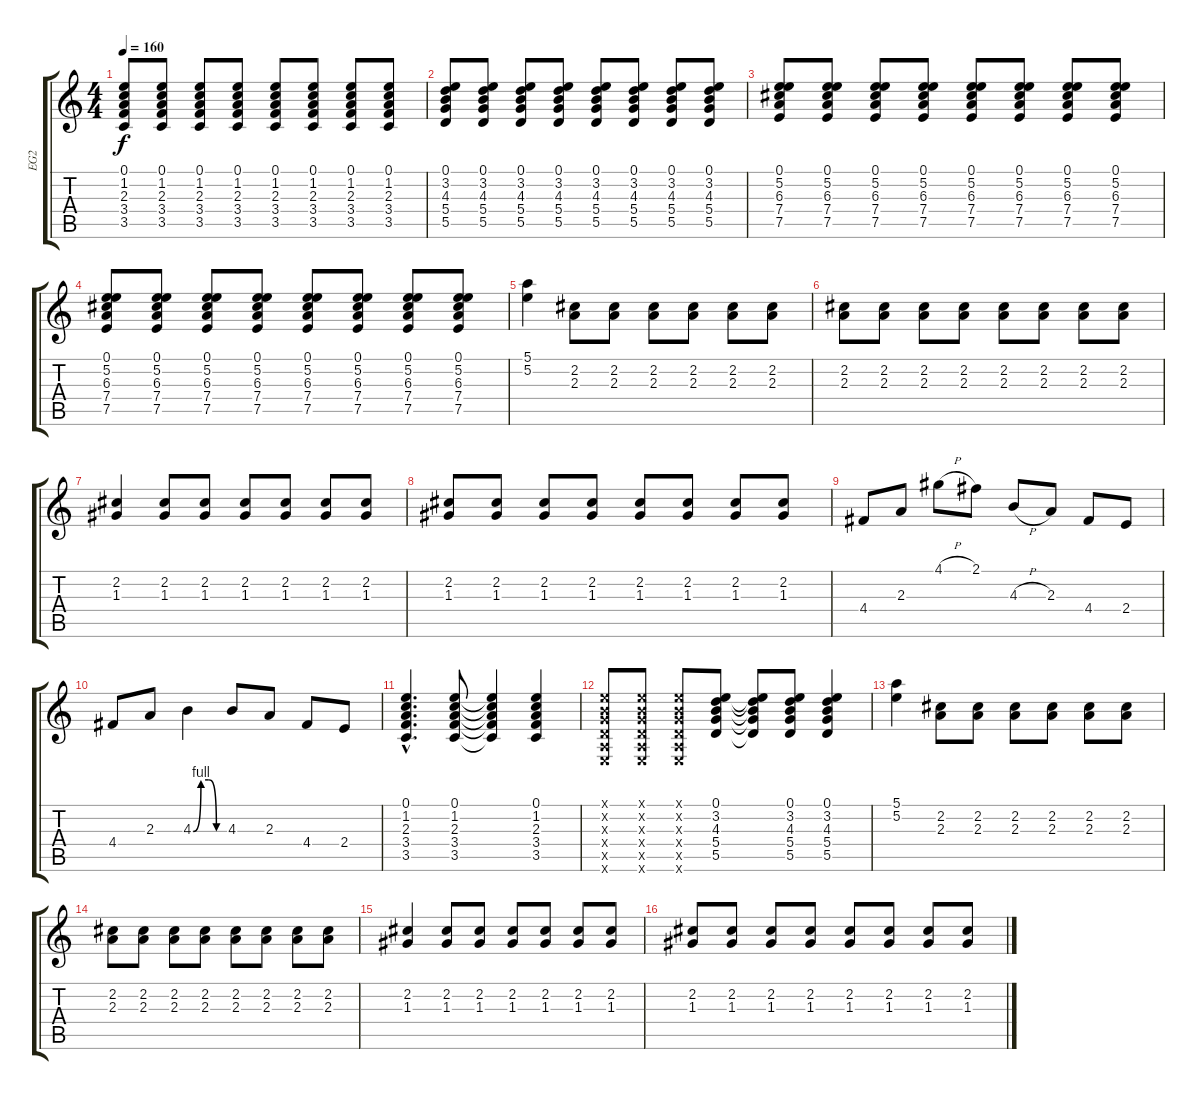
\track ("EG2" "EG2") {instrument distortionguitar}
\staff {score tabs}
\tuning (E4 B3 G3 D3 A2 E2) {hide}
\ts (4 4)
\tempo 160
\clef g2
\ks c
(0.1 1.2 2.3 3.4 3.5).8{dy f} (0.1 1.2 2.3 3.4 3.5).8 (0.1 1.2 2.3 3.4 3.5).8 (0.1 1.2 2.3 3.4 3.5).8 (0.1 1.2 2.3 3.4 3.5).8 (0.1 1.2 2.3 3.4 3.5).8 (0.1 1.2 2.3 3.4 3.5).8 (0.1 1.2 2.3 3.4 3.5).8 |
(0.1 3.2 4.3 5.4 5.5).8 (0.1 3.2 4.3 5.4 5.5).8 (0.1 3.2 4.3 5.4 5.5).8 (0.1 3.2 4.3 5.4 5.5).8 (0.1 3.2 4.3 5.4 5.5).8 (0.1 3.2 4.3 5.4 5.5).8 (0.1 3.2 4.3 5.4 5.5).8 (0.1 3.2 4.3 5.4 5.5).8 |
(0.1 5.2 6.3 7.4 7.5).8 (0.1 5.2 6.3 7.4 7.5).8 (0.1 5.2 6.3 7.4 7.5).8 (0.1 5.2 6.3 7.4 7.5).8 (0.1 5.2 6.3 7.4 7.5).8 (0.1 5.2 6.3 7.4 7.5).8 (0.1 5.2 6.3 7.4 7.5).8 (0.1 5.2 6.3 7.4 7.5).8 |
(0.1 5.2 6.3 7.4 7.5).8 (0.1 5.2 6.3 7.4 7.5).8 (0.1 5.2 6.3 7.4 7.5).8 (0.1 5.2 6.3 7.4 7.5).8 (0.1 5.2 6.3 7.4 7.5).8 (0.1 5.2 6.3 7.4 7.5).8 (0.1 5.2 6.3 7.4 7.5).8 (0.1 5.2 6.3 7.4 7.5).8 |
(5.1 5.2).4 (2.2 2.3).8 (2.2 2.3).8 (2.2 2.3).8 (2.2 2.3).8 (2.2 2.3).8 (2.2 2.3).8 |
(2.2 2.3).8 (2.2 2.3).8 (2.2 2.3).8 (2.2 2.3).8 (2.2 2.3).8 (2.2 2.3).8 (2.2 2.3).8 (2.2 2.3).8 |
(2.2 1.3).4 (2.2 1.3).8 (2.2 1.3).8 (2.2 1.3).8 (2.2 1.3).8 (2.2 1.3).8 (2.2 1.3).8 |
(2.2 1.3).8 (2.2 1.3).8 (2.2 1.3).8 (2.2 1.3).8 (2.2 1.3).8 (2.2 1.3).8 (2.2 1.3).8 (2.2 1.3).8 |
4.4.8 2.3.8 4.1{h}.8 2.1.8 4.3{h}.8 2.3.8 4.4.8 2.4.8 |
4.4.8 2.3.8 4.3{be (custom 0 0 15 4 30 4 45 0 60 0)}.4 4.3.8 2.3.8 4.4.8 2.4.8 |
(0.1{hac} 1.2{hac} 2.3{hac} 3.4{hac} 3.5{hac}).4{d} (0.1 1.2 2.3 3.4 3.5).8 (0.1{t} 1.2{t} 2.3{t} 3.4{t} 3.5{t}).4 (0.1 1.2 2.3 3.4 3.5).4 |
(0.1{x} 0.2{x} 0.3{x} 0.4{x} 0.5{x} 0.6{x}).8 (0.1{x} 0.2{x} 0.3{x} 0.4{x} 0.5{x} 0.6{x}).8 (0.1{x} 0.2{x} 0.3{x} 0.4{x} 0.5{x} 0.6{x}).8 (0.1 3.2 4.3 5.4 5.5).8 (0.1{t} 3.2{t} 4.3{t} 5.4{t} 5.5{t}).8 (0.1 3.2 4.3 5.4 5.5).8 (0.1 3.2 4.3 5.4 5.5).4 |
(5.1 5.2).4 (2.2 2.3).8 (2.2 2.3).8 (2.2 2.3).8 (2.2 2.3).8 (2.2 2.3).8 (2.2 2.3).8 |
(2.2 2.3).8 (2.2 2.3).8 (2.2 2.3).8 (2.2 2.3).8 (2.2 2.3).8 (2.2 2.3).8 (2.2 2.3).8 (2.2 2.3).8 |
(2.2 1.3).4 (2.2 1.3).8 (2.2 1.3).8 (2.2 1.3).8 (2.2 1.3).8 (2.2 1.3).8 (2.2 1.3).8 |
(2.2 1.3).8 (2.2 1.3).8 (2.2 1.3).8 (2.2 1.3).8 (2.2 1.3).8 (2.2 1.3).8 (2.2 1.3).8 (2.2 1.3).8
